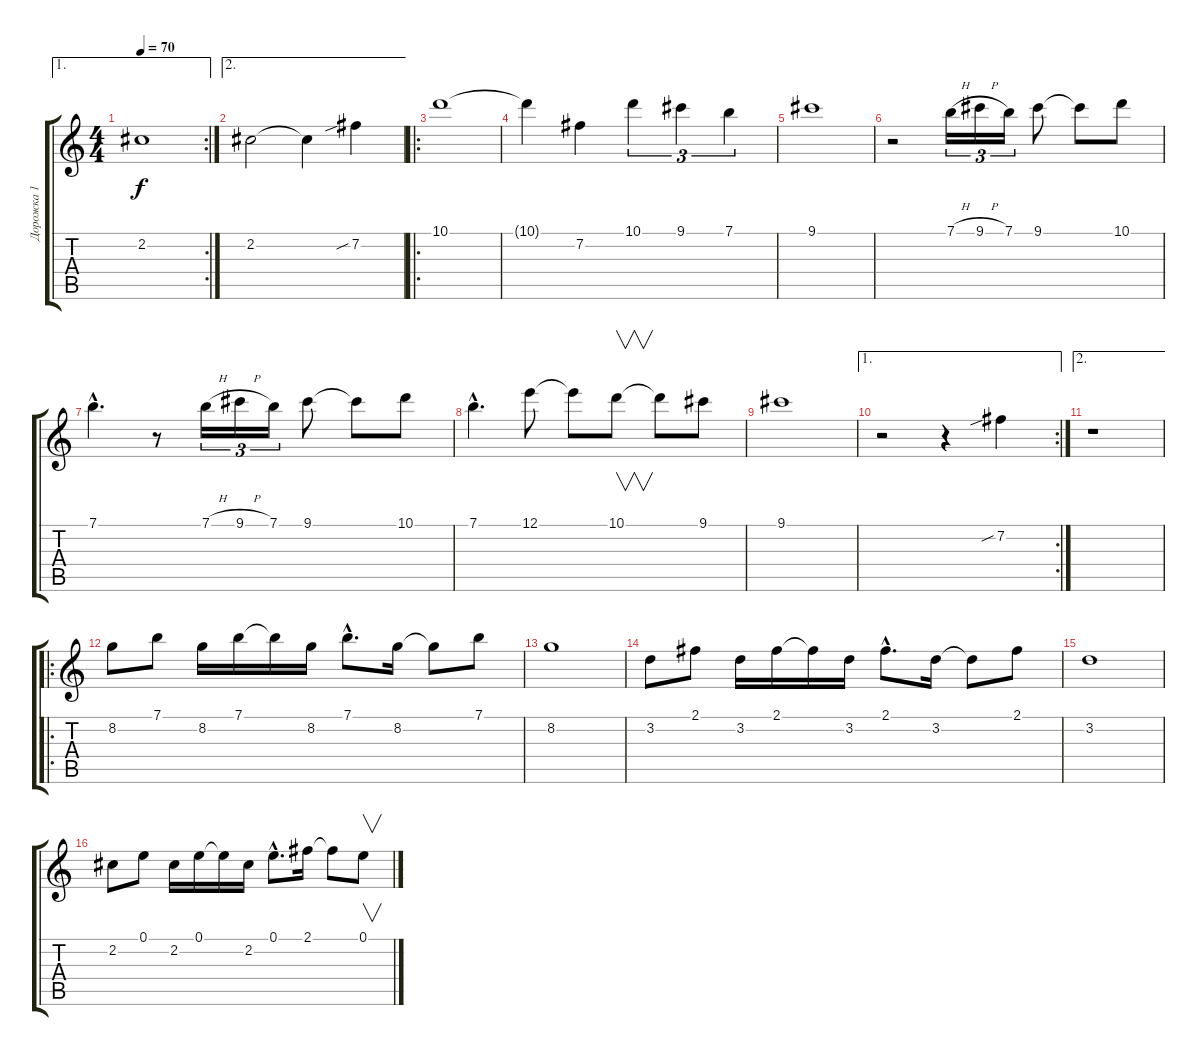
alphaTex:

\track ("Дорожка 1" "Дорожка 1") {instrument acousticguitarnylon}
\staff {score tabs}
\tuning (E4 B3 G3 D3 A2 E2) {hide}
\ae 1
\rc 2
\ts (4 4)
\tempo 70
\clef g2
\ks c
2.2.1{dy f} |
\ae 2
2.2.2 2.2{t}.4 7.2{sib}.4 |
\ro
10.1.1 |
10.1{t}.4 7.2.4 10.1.4{tu (3 2)} 9.1.4{tu (3 2)} 7.1.4{tu (3 2)} |
9.1.1 |
r.2 7.1{h}.16{tu (3 2)} 9.1{h}.16{tu (3 2)} 7.1.16{tu (3 2)} 9.1.8 9.1{t}.8 10.1.8 |
7.1{hac}.4{d} r.8 7.1{h}.16{tu (3 2)} 9.1{h}.16{tu (3 2)} 7.1.16{tu (3 2)} 9.1.8 9.1{t}.8 10.1.8 |
7.1{hac}.4{d} 12.1.8 12.1{t}.8 10.1.8{v} 10.1{t}.8 9.1.8 |
9.1.1 |
\ae 1
\rc 2
r.2 r.4 7.2{sib}.4 |
\ae 2
r.1 |
\ro
8.2.8 7.1.8 8.2.16 7.1.16 7.1{t}.16 8.2.16 7.1{hac}.8{d} 8.2.16 8.2{t}.8 7.1.8 |
8.2.1 |
3.2.8 2.1.8 3.2.16 2.1.16 2.1{t}.16 3.2.16 2.1{hac}.8{d} 3.2.16 3.2{t}.8 2.1.8 |
3.2.1 |
2.2.8 0.1.8 2.2.16 0.1.16 0.1{t}.16 2.2.16 0.1{hac}.8{d} 2.1.16 2.1{t}.8 0.1.8{v}
